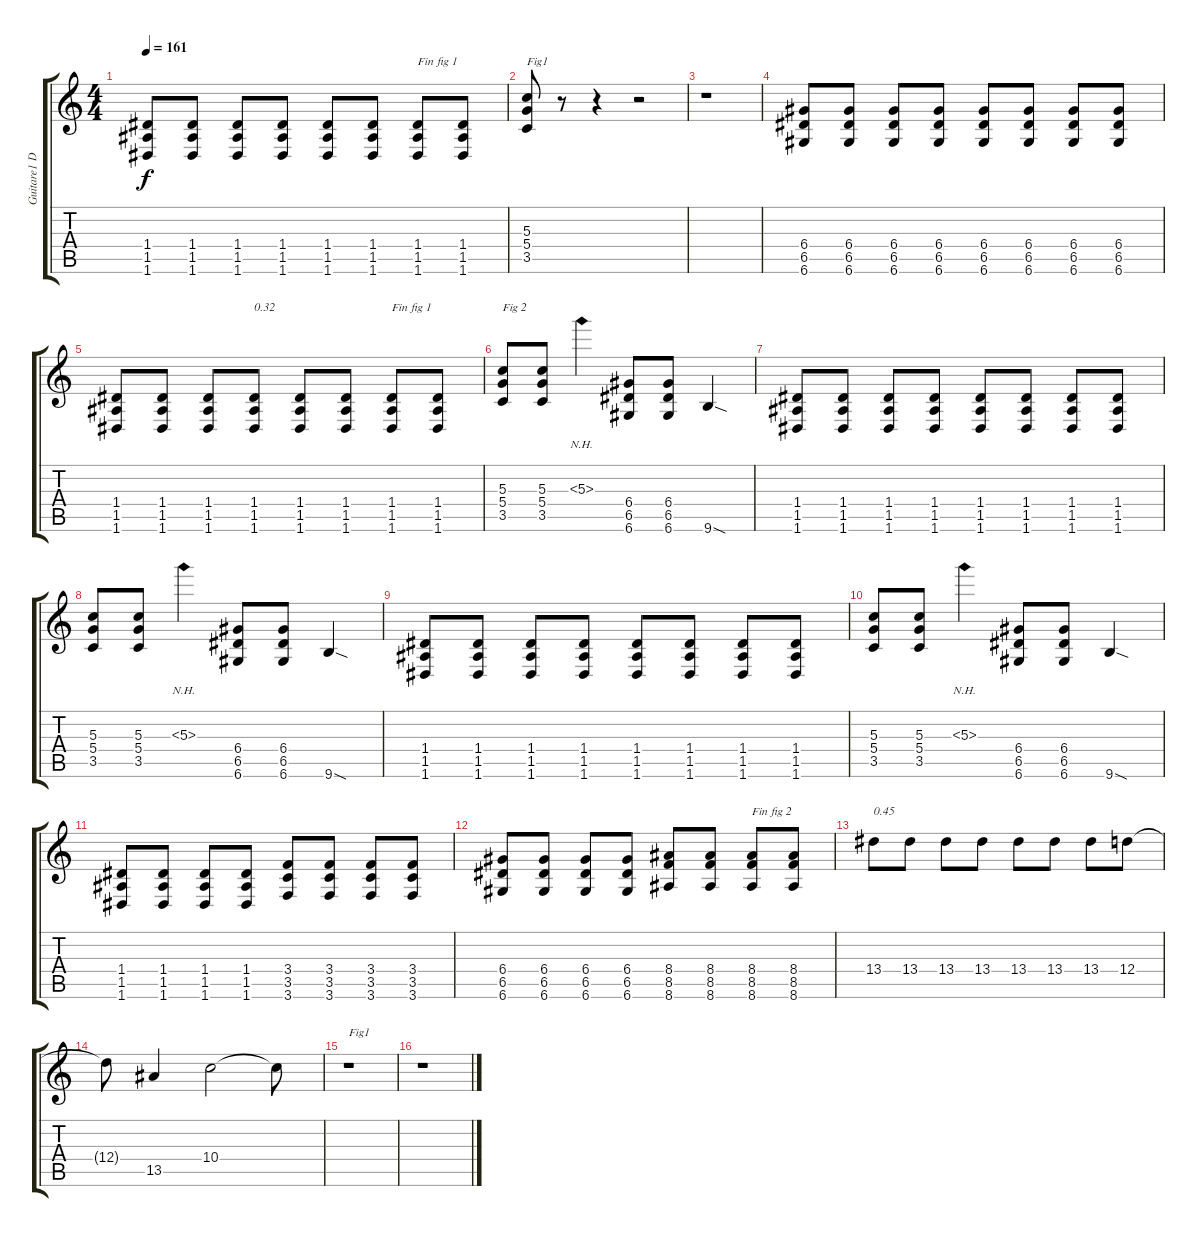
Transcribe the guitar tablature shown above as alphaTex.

\track ("Guitare1 Droped D" "Guitare1 D") {instrument overdrivenguitar}
\staff {score tabs}
\tuning (E4 B3 G3 D3 A2 D2) {hide}
\ts (4 4)
\tempo 161
\clef g2
\ks c
(1.4 1.5 1.6).8{dy f} (1.4 1.5 1.6).8 (1.4 1.5 1.6).8 (1.4 1.5 1.6).8 (1.4 1.5 1.6).8 (1.4 1.5 1.6).8 (1.4 1.5 1.6).8{txt "Fin fig 1"} (1.4 1.5 1.6).8 |
(5.3 5.4 3.5).8{txt "Fig1"} r.8 r.4 r.2 |
r.1 |
(6.4 6.5 6.6).8 (6.4 6.5 6.6).8 (6.4 6.5 6.6).8 (6.4 6.5 6.6).8 (6.4 6.5 6.6).8 (6.4 6.5 6.6).8 (6.4 6.5 6.6).8 (6.4 6.5 6.6).8 |
(1.4 1.5 1.6).8 (1.4 1.5 1.6).8 (1.4 1.5 1.6).8 (1.4 1.5 1.6).8{txt "0.32"} (1.4 1.5 1.6).8 (1.4 1.5 1.6).8 (1.4 1.5 1.6).8{txt "Fin fig 1"} (1.4 1.5 1.6).8 |
(5.3 5.4 3.5).8{txt "Fig 2"} (5.3 5.4 3.5).8 5.3{nh}.4 (6.4 6.5 6.6).8 (6.4 6.5 6.6).8 9.6{sod}.4 |
(1.4 1.5 1.6).8 (1.4 1.5 1.6).8 (1.4 1.5 1.6).8 (1.4 1.5 1.6).8 (1.4 1.5 1.6).8 (1.4 1.5 1.6).8 (1.4 1.5 1.6).8 (1.4 1.5 1.6).8 |
(5.3 5.4 3.5).8 (5.3 5.4 3.5).8 5.3{nh}.4 (6.4 6.5 6.6).8 (6.4 6.5 6.6).8 9.6{sod}.4 |
(1.4 1.5 1.6).8 (1.4 1.5 1.6).8 (1.4 1.5 1.6).8 (1.4 1.5 1.6).8 (1.4 1.5 1.6).8 (1.4 1.5 1.6).8 (1.4 1.5 1.6).8 (1.4 1.5 1.6).8 |
(5.3 5.4 3.5).8 (5.3 5.4 3.5).8 5.3{nh}.4 (6.4 6.5 6.6).8 (6.4 6.5 6.6).8 9.6{sod}.4 |
(1.4 1.5 1.6).8 (1.4 1.5 1.6).8 (1.4 1.5 1.6).8 (1.4 1.5 1.6).8 (3.4 3.5 3.6).8 (3.4 3.5 3.6).8 (3.4 3.5 3.6).8 (3.4 3.5 3.6).8 |
(6.4 6.5 6.6).8 (6.4 6.5 6.6).8 (6.4 6.5 6.6).8 (6.4 6.5 6.6).8 (8.4 8.5 8.6).8 (8.4 8.5 8.6).8 (8.4 8.5 8.6).8{txt "Fin fig 2"} (8.4 8.5 8.6).8 |
13.4.8{txt "0.45"} 13.4.8 13.4.8 13.4.8 13.4.8 13.4.8 13.4.8 12.4.8 |
12.4{t}.8 13.5.4 10.4.2 10.4{t}.8 |
r.1{txt "Fig1"} |
r.1
